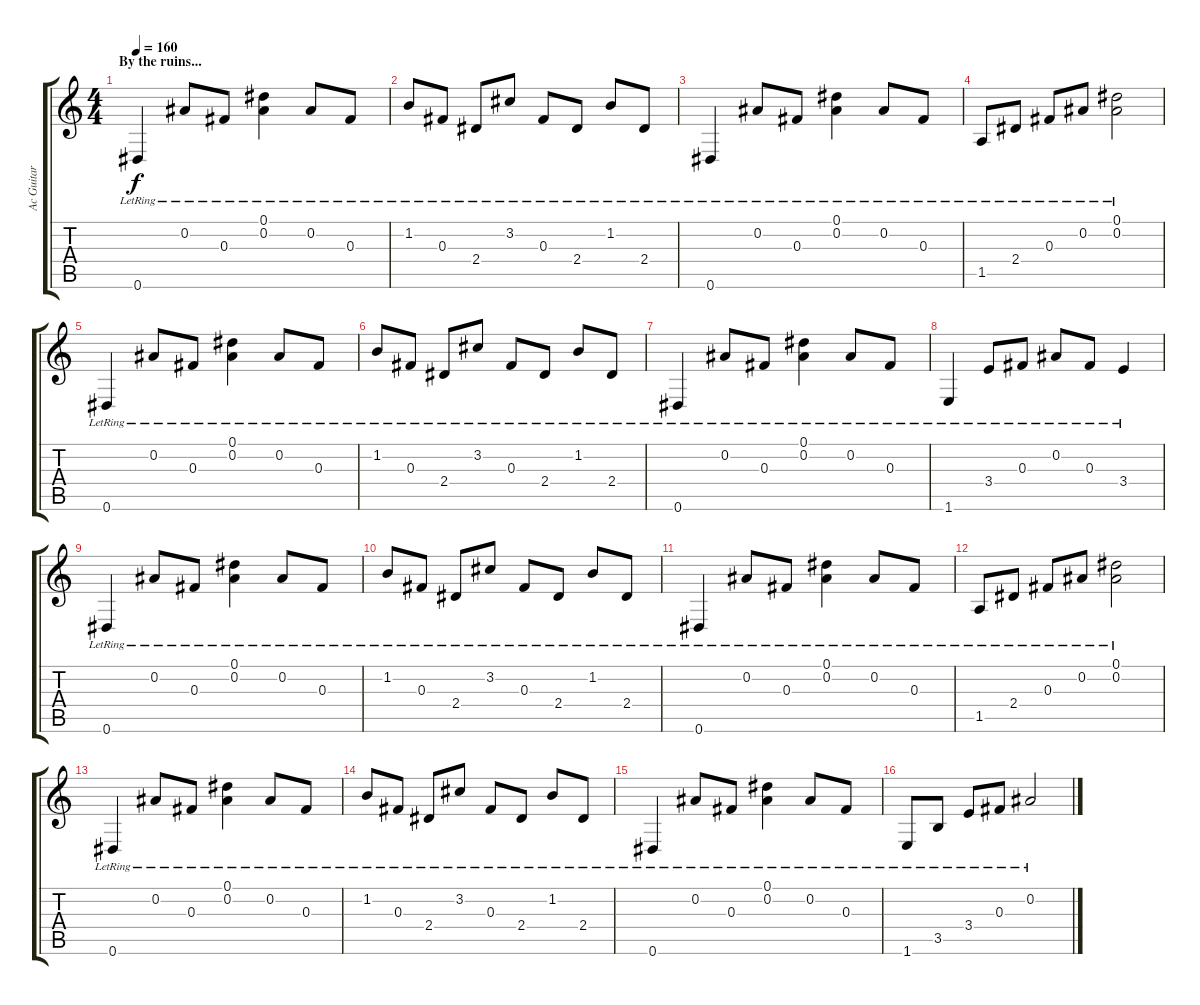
\track ("Ac Guitar" "Ac Guitar") {instrument acousticguitarsteel}
\staff {score tabs}
\tuning (Eb4 Bb3 Gb3 Db3 Ab2 Eb2) {hide}
\ts (4 4)
\section ("" "By the ruins...")
\tempo 160
\clef g2
\ks c
0.6{lr}.4{dy f} 0.2{lr}.8 0.3{lr}.8 (0.1{lr} 0.2{lr}).4 0.2{lr}.8 0.3{lr}.8 |
1.2{lr}.8 0.3{lr}.8 2.4{lr}.8 3.2{lr}.8 0.3{lr}.8 2.4{lr}.8 1.2{lr}.8 2.4{lr}.8 |
0.6{lr}.4 0.2{lr}.8 0.3{lr}.8 (0.1{lr} 0.2{lr}).4 0.2{lr}.8 0.3{lr}.8 |
1.5{lr}.8 2.4{lr}.8 0.3{lr}.8 0.2{lr}.8 (0.1{lr} 0.2{lr}).2 |
0.6{lr}.4 0.2{lr}.8 0.3{lr}.8 (0.1{lr} 0.2{lr}).4 0.2{lr}.8 0.3{lr}.8 |
1.2{lr}.8 0.3{lr}.8 2.4{lr}.8 3.2{lr}.8 0.3{lr}.8 2.4{lr}.8 1.2{lr}.8 2.4{lr}.8 |
0.6{lr}.4 0.2{lr}.8 0.3{lr}.8 (0.1{lr} 0.2{lr}).4 0.2{lr}.8 0.3{lr}.8 |
1.6{lr}.4 3.4{lr}.8 0.3{lr}.8 0.2{lr}.8 0.3{lr}.8 3.4{lr}.4 |
0.6{lr}.4 0.2{lr}.8 0.3{lr}.8 (0.1{lr} 0.2{lr}).4 0.2{lr}.8 0.3{lr}.8 |
1.2{lr}.8 0.3{lr}.8 2.4{lr}.8 3.2{lr}.8 0.3{lr}.8 2.4{lr}.8 1.2{lr}.8 2.4{lr}.8 |
0.6{lr}.4 0.2{lr}.8 0.3{lr}.8 (0.1{lr} 0.2{lr}).4 0.2{lr}.8 0.3{lr}.8 |
1.5{lr}.8 2.4{lr}.8 0.3{lr}.8 0.2{lr}.8 (0.1{lr} 0.2{lr}).2 |
0.6{lr}.4 0.2{lr}.8 0.3{lr}.8 (0.1{lr} 0.2{lr}).4 0.2{lr}.8 0.3{lr}.8 |
1.2{lr}.8 0.3{lr}.8 2.4{lr}.8 3.2{lr}.8 0.3{lr}.8 2.4{lr}.8 1.2{lr}.8 2.4{lr}.8 |
0.6{lr}.4 0.2{lr}.8 0.3{lr}.8 (0.1{lr} 0.2{lr}).4 0.2{lr}.8 0.3{lr}.8 |
1.6{lr}.8 3.5{lr}.8 3.4{lr}.8 0.3{lr}.8 0.2{lr}.2
